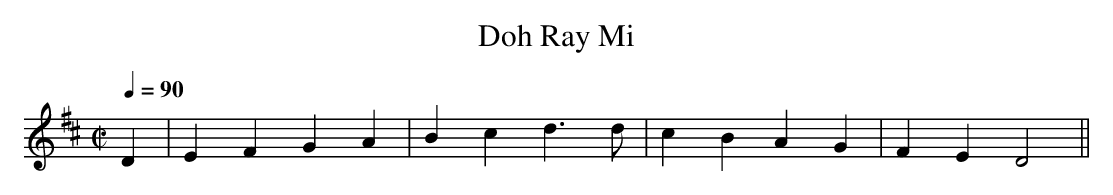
X:1
T:Doh Ray Mi
M:C|
L:1/4
Q:1/4=90
K:D
D|EF GA|Bc d>d|cB AG|FE D2||
